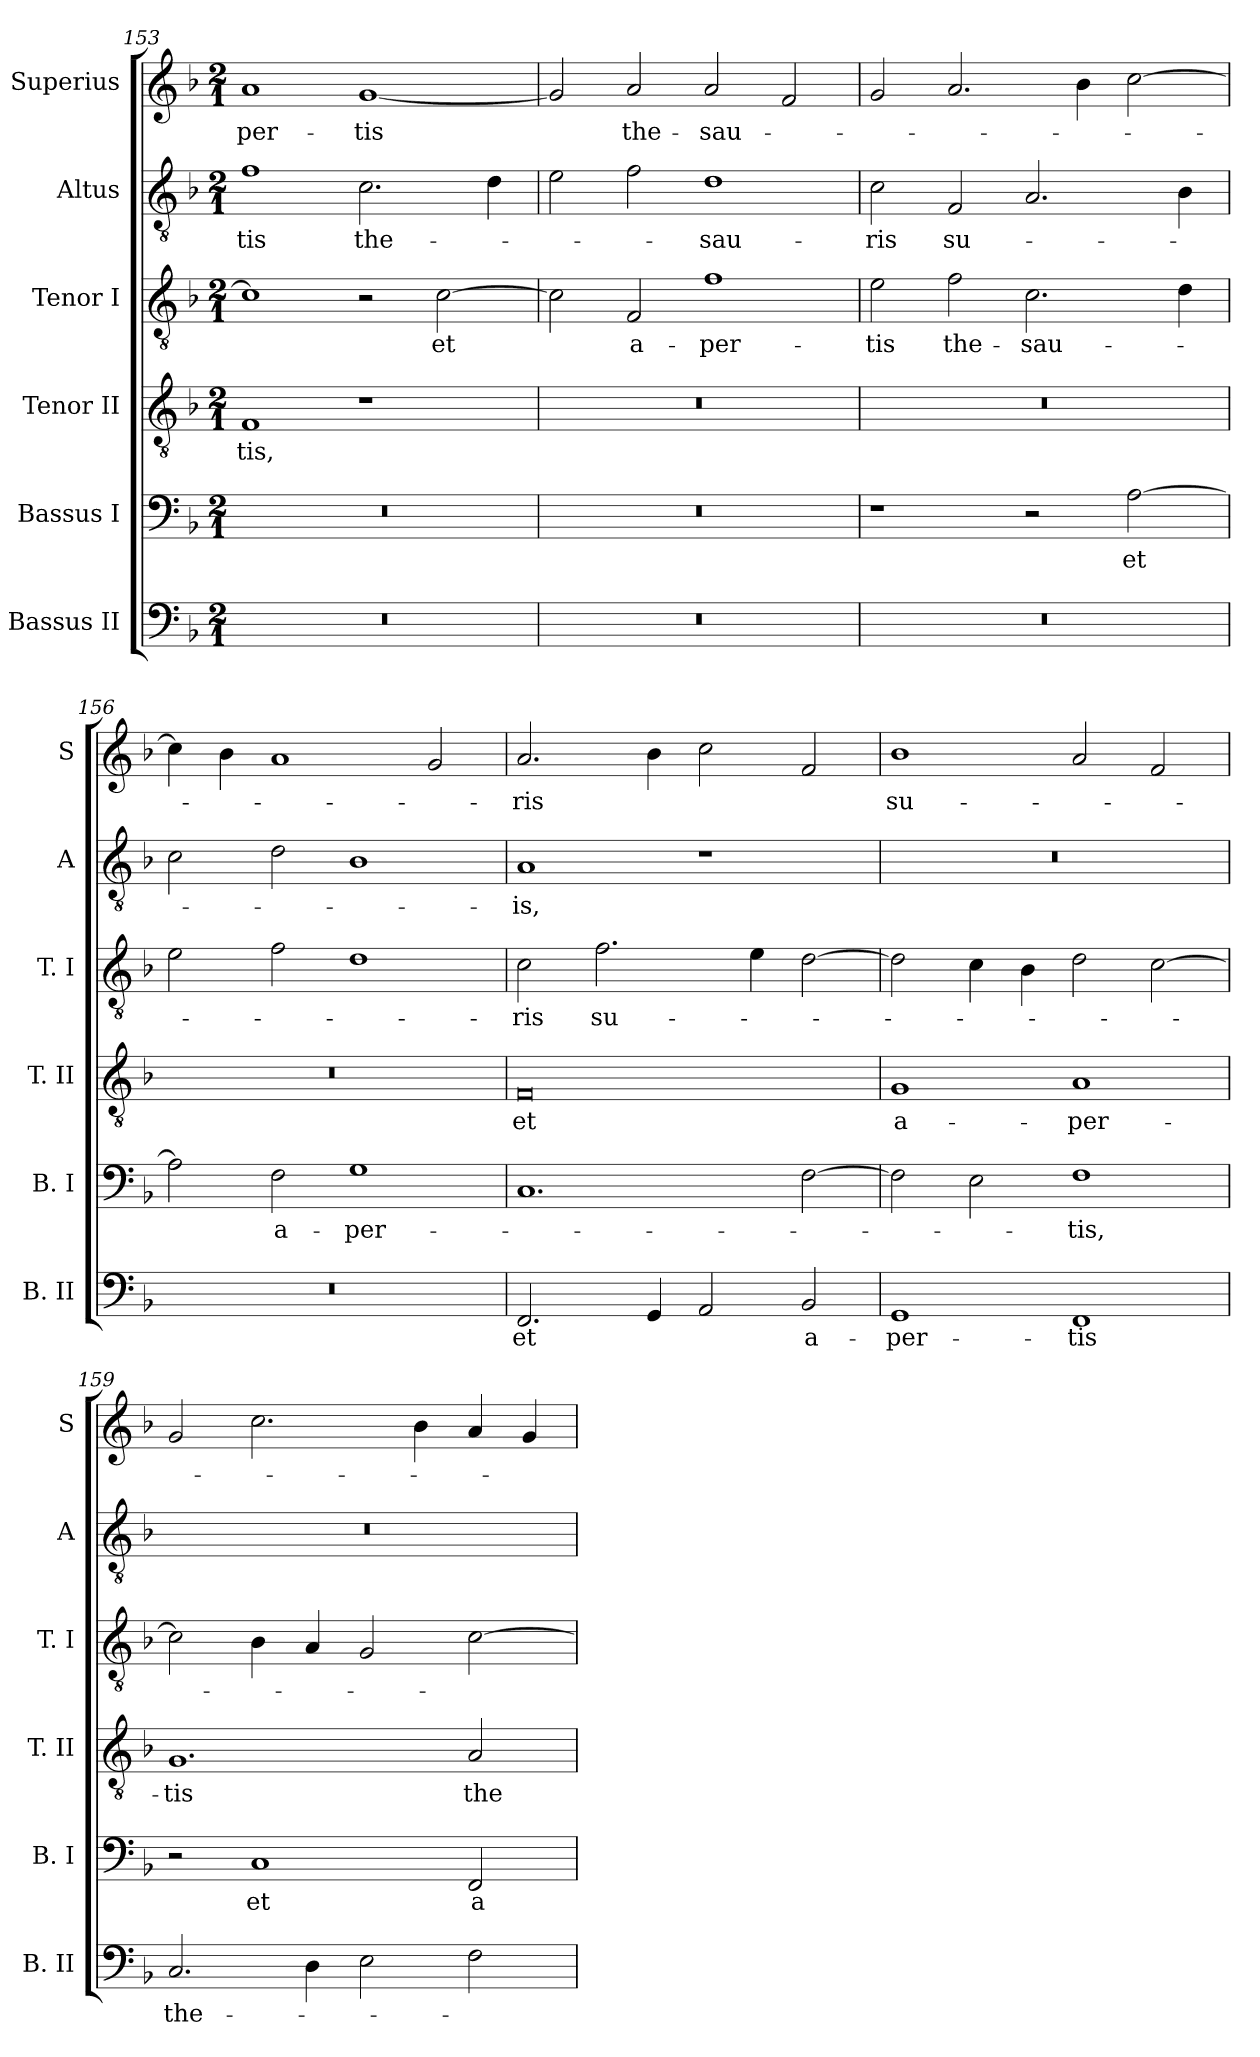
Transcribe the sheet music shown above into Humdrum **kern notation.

**kern	**text	**kern	**text	**kern	**text	**kern	**text	**kern	**text	**kern	**text
*part6	*part6	*part5	*part5	*part4	*part4	*part3	*part3	*part2	*part2	*part1	*part1
*staff6	*staff6	*staff5	*staff5	*staff4	*staff4	*staff3	*staff3	*staff2	*staff2	*staff1	*staff1
*I"Bassus II	*	*I"Bassus I	*	*I"Tenor II	*	*I"Tenor I	*	*I"Altus	*	*I"Superius	*
*I'B. II	*	*I'B. I	*	*I'T. II	*	*I'T. I	*	*I'A	*	*I'S	*
*clefF4	*	*clefF4	*	*clefGv2	*	*clefGv2	*	*clefGv2	*	*clefG2	*
*k[b-]	*	*k[b-]	*	*k[b-]	*	*k[b-]	*	*k[b-]	*	*k[b-]	*
*F:	*	*F:	*	*F:	*	*F:	*	*F:	*	*F:	*
*M2/1	*	*M2/1	*	*M2/1	*	*M2/1	*	*M2/1	*	*M2/1	*
=153	=153	=153	=153	=153	=153	=153	=153	=153	=153	=153	=153
0r	.	0r	.	1F	-tis,	1c]	.	1f	-tis	1a	-per-
.	.	.	.	1r	.	2r	.	2.c	the-	[1g	-tis
.	.	.	.	.	.	[2c	et	.	.	.	.
.	.	.	.	.	.	.	.	4d	.	.	.
=154	=154	=154	=154	=154	=154	=154	=154	=154	=154	=154	=154
0r	.	0r	.	0r	.	2c]	.	2e	.	2g]	.
.	.	.	.	.	.	2F	a-	2f	.	2a	the-
.	.	.	.	.	.	1f	-per-	1d	-sau-	2a	-sau-
.	.	.	.	.	.	.	.	.	.	2f	.
=155	=155	=155	=155	=155	=155	=155	=155	=155	=155	=155	=155
0r	.	1r	.	0r	.	2e	-tis	2c	-ris	2g	.
.	.	.	.	.	.	2f	the-	2F	su-	2.a	.
.	.	2r	.	.	.	2.c	-sau-	2.A	.	.	.
.	.	.	.	.	.	.	.	.	.	4b-	.
.	.	[2A	et	.	.	.	.	.	.	[2cc	.
.	.	.	.	.	.	4d	.	4B-	.	.	.
=156	=156	=156	=156	=156	=156	=156	=156	=156	=156	=156	=156
0r	.	2A]	.	0r	.	2e	.	2c	.	4cc]	.
.	.	.	.	.	.	.	.	.	.	4b-	.
.	.	2F	a-	.	.	2f	.	2d	.	1a	.
.	.	1G	-per-	.	.	1d	.	1B-	.	.	.
.	.	.	.	.	.	.	.	.	.	2g	.
=157	=157	=157	=157	=157	=157	=157	=157	=157	=157	=157	=157
2.FF	et	1.C	.	0F	et	2c	-ris	1A	-is,	2.a	-ris
.	.	.	.	.	.	2.f	su-	.	.	.	.
4GG	.	.	.	.	.	.	.	.	.	4b-	.
2AA	.	.	.	.	.	.	.	1r	.	2cc	.
.	.	.	.	.	.	4e	.	.	.	.	.
2BB-	a-	[2F	.	.	.	[2d	.	.	.	2f	.
=158	=158	=158	=158	=158	=158	=158	=158	=158	=158	=158	=158
1GG	-per-	2F]	.	1G	a-	2d]	.	0r	.	1b-	su-
.	.	2E	.	.	.	4c	.	.	.	.	.
.	.	.	.	.	.	4B-	.	.	.	.	.
1FF	-tis	1F	-tis,	1A	-per-	2d	.	.	.	2a	.
.	.	.	.	.	.	[2c	.	.	.	2f	.
=159	=159	=159	=159	=159	=159	=159	=159	=159	=159	=159	=159
2.C	the-	2r	.	1.G	-tis	2c]	.	0r	.	2g	.
.	.	1C	et	.	.	4B-	.	.	.	2.cc	.
4D	.	.	.	.	.	4A	.	.	.	.	.
2E	.	.	.	.	.	2G	.	.	.	.	.
.	.	.	.	.	.	.	.	.	.	4b-	.
2F	.	2FF	a-	2A	the-	[2c	.	.	.	4a	.
.	.	.	.	.	.	.	.	.	.	4g	.
=	=	=	=	=	=	=	=	=	=	=	=
*-	*-	*-	*-	*-	*-	*-	*-	*-	*-	*-	*-
